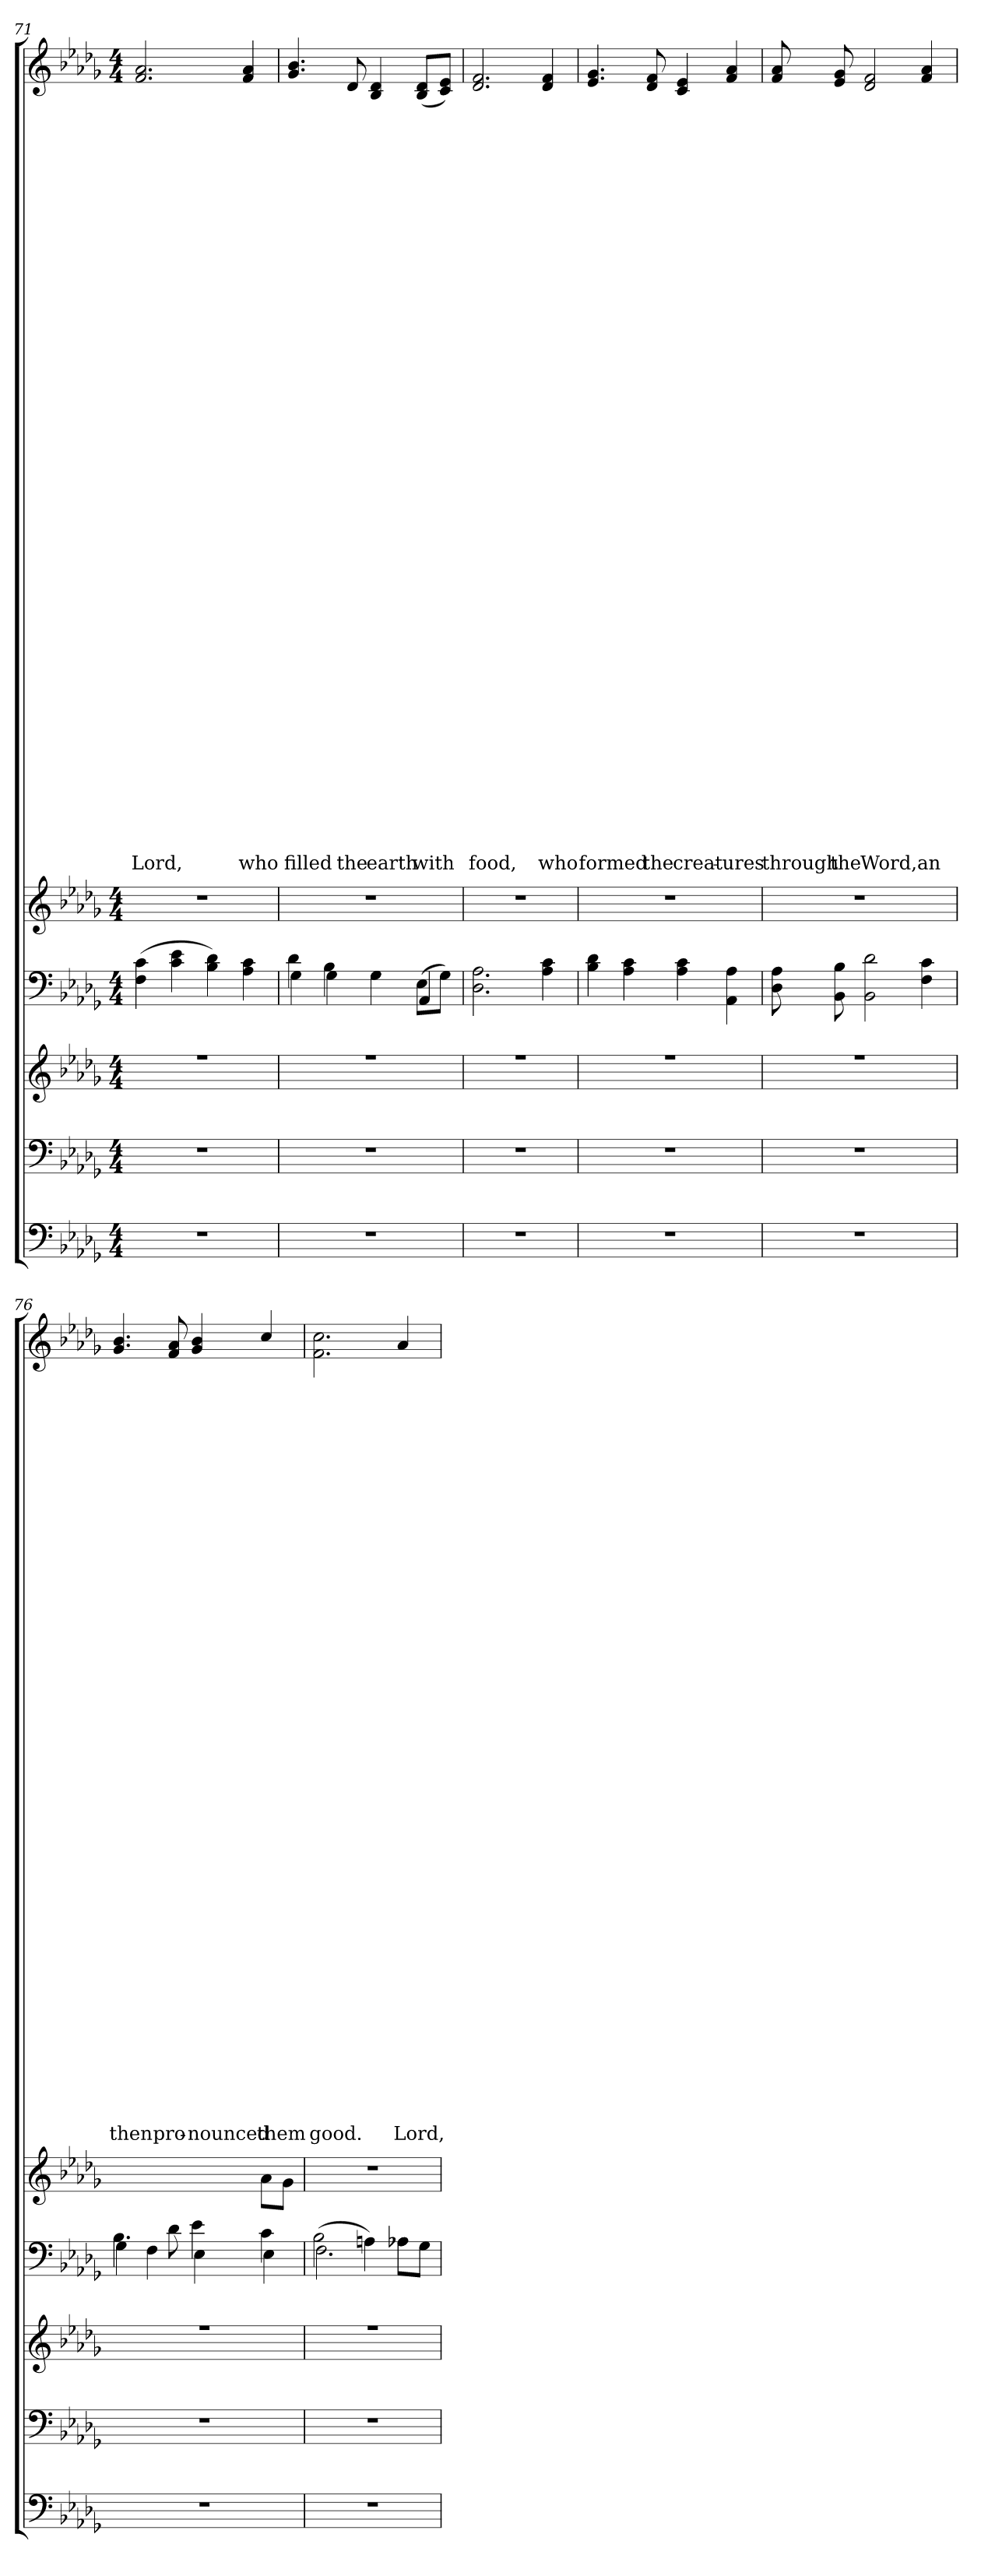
**kern	**kern	**kern	**kern	**kern	**kern	**text	**text	**text	**text	**text	**text	**text	**text	**text	**text	**text	**text	**text	**text	**text	**text	**text	**text	**text	**text	**text	**text	**text	**text	**text	**text	**text	**text	**text	**text	**text	**text	**text	**text	**text	**text	**text	**text	**text	**text	**text
*part6	*part5	*part4	*part3	*part2	*part1	*part1	*part1	*part1	*part1	*part1	*part1	*part1	*part1	*part1	*part1	*part1	*part1	*part1	*part1	*part1	*part1	*part1	*part1	*part1	*part1	*part1	*part1	*part1	*part1	*part1	*part1	*part1	*part1	*part1	*part1	*part1	*part1	*part1	*part1	*part1	*part1	*part1	*part1	*part1	*part1	*part1
*staff6	*staff5	*staff4	*staff3	*staff2	*staff1	*staff1	*staff1	*staff1	*staff1	*staff1	*staff1	*staff1	*staff1	*staff1	*staff1	*staff1	*staff1	*staff1	*staff1	*staff1	*staff1	*staff1	*staff1	*staff1	*staff1	*staff1	*staff1	*staff1	*staff1	*staff1	*staff1	*staff1	*staff1	*staff1	*staff1	*staff1	*staff1	*staff1	*staff1	*staff1	*staff1	*staff1	*staff1	*staff1	*staff1	*staff1
*clefF4	*clefF4	*clefG2	*clefF4	*clefG2	*clefG2	*	*	*	*	*	*	*	*	*	*	*	*	*	*	*	*	*	*	*	*	*	*	*	*	*	*	*	*	*	*	*	*	*	*	*	*	*	*	*	*	*
*k[b-e-a-d-g-]	*k[b-e-a-d-g-]	*k[b-e-a-d-g-]	*k[b-e-a-d-g-]	*k[b-e-a-d-g-]	*k[b-e-a-d-g-]	*	*	*	*	*	*	*	*	*	*	*	*	*	*	*	*	*	*	*	*	*	*	*	*	*	*	*	*	*	*	*	*	*	*	*	*	*	*	*	*	*
*D-:	*D-:	*D-:	*D-:	*D-:	*D-:	*	*	*	*	*	*	*	*	*	*	*	*	*	*	*	*	*	*	*	*	*	*	*	*	*	*	*	*	*	*	*	*	*	*	*	*	*	*	*	*	*
*M4/4	*M4/4	*M4/4	*M4/4	*M4/4	*M4/4	*	*	*	*	*	*	*	*	*	*	*	*	*	*	*	*	*	*	*	*	*	*	*	*	*	*	*	*	*	*	*	*	*	*	*	*	*	*	*	*	*
=71	=71	=71	=71	=71	=71	=71	=71	=71	=71	=71	=71	=71	=71	=71	=71	=71	=71	=71	=71	=71	=71	=71	=71	=71	=71	=71	=71	=71	=71	=71	=71	=71	=71	=71	=71	=71	=71	=71	=71	=71	=71	=71	=71	=71	=71	=71
*	*^	*^	*^	*	*	*	*	*	*	*	*	*	*	*	*	*	*	*	*	*	*	*	*	*	*	*	*	*	*	*	*	*	*	*	*	*	*	*	*	*	*	*	*	*	*	*
!	!	!	!	!	!	!	!	!	!	!	!	!	!	!	!	!	!	!	!	!	!	!	!	!	!	!	!	!	!	!	!	!	!	!	!	!	!	!	!	!	!	!	!	!	!	!	!	!	!LO:LY:b
1rF	1rF	1ryy	1r	1ryy	(>4F\ 4c\	1ryy	1r	2.f/ 2.a-/	.	.	.	.	.	.	.	.	.	.	.	.	.	.	.	.	.	.	.	.	.	.	.	.	.	.	.	.	.	.	.	.	.	.	.	.	.	.	.	.	Lord,
.	.	.	.	.	4c\ 4e-\	.	.	.	.	.	.	.	.	.	.	.	.	.	.	.	.	.	.	.	.	.	.	.	.	.	.	.	.	.	.	.	.	.	.	.	.	.	.	.	.	.	.	.	.
.	.	.	.	.	4B-\ 4d-\)	.	.	.	.	.	.	.	.	.	.	.	.	.	.	.	.	.	.	.	.	.	.	.	.	.	.	.	.	.	.	.	.	.	.	.	.	.	.	.	.	.	.	.	.
!	!	!	!	!	!	!	!	!	!	!	!	!	!	!	!	!	!	!	!	!	!	!	!	!	!	!	!	!	!	!	!	!	!	!	!	!	!	!	!	!	!	!	!	!	!	!	!	!	!LO:LY:b
.	.	.	.	.	4A-\ 4c\	.	.	4f/ 4a-/	.	.	.	.	.	.	.	.	.	.	.	.	.	.	.	.	.	.	.	.	.	.	.	.	.	.	.	.	.	.	.	.	.	.	.	.	.	.	.	.	who
=72	=72	=72	=72	=72	=72	=72	=72	=72	=72	=72	=72	=72	=72	=72	=72	=72	=72	=72	=72	=72	=72	=72	=72	=72	=72	=72	=72	=72	=72	=72	=72	=72	=72	=72	=72	=72	=72	=72	=72	=72	=72	=72	=72	=72	=72	=72	=72	=72	=72
!	!	!	!	!	!	!	!	!	!	!	!	!	!	!	!	!	!	!	!	!	!	!	!	!	!	!	!	!	!	!	!	!	!	!	!	!	!	!	!	!	!	!	!	!	!	!	!	!	!LO:LY:b
1rF	1rF	1ryy	1r	1ryy	4d-\	4G-\	1r	4.g-/ 4.b-/	.	.	.	.	.	.	.	.	.	.	.	.	.	.	.	.	.	.	.	.	.	.	.	.	.	.	.	.	.	.	.	.	.	.	.	.	.	.	.	.	filled
.	.	.	.	.	4B-\	4G-\	.	.	.	.	.	.	.	.	.	.	.	.	.	.	.	.	.	.	.	.	.	.	.	.	.	.	.	.	.	.	.	.	.	.	.	.	.	.	.	.	.	.	.
!	!	!	!	!	!	!	!	!	!	!	!	!	!	!	!	!	!	!	!	!	!	!	!	!	!	!	!	!	!	!	!	!	!	!	!	!	!	!	!	!	!	!	!	!	!	!	!	!	!LO:LY:b
.	.	.	.	.	.	.	.	8d-/	.	.	.	.	.	.	.	.	.	.	.	.	.	.	.	.	.	.	.	.	.	.	.	.	.	.	.	.	.	.	.	.	.	.	.	.	.	.	.	.	the
!	!	!	!	!	!	!	!	!	!	!	!	!	!	!	!	!	!	!	!	!	!	!	!	!	!	!	!	!	!	!	!	!	!	!	!	!	!	!	!	!	!	!	!	!	!	!	!	!	!LO:LY:b
.	.	.	.	.	4G-\	4G-\	.	4B-/ 4d-/	.	.	.	.	.	.	.	.	.	.	.	.	.	.	.	.	.	.	.	.	.	.	.	.	.	.	.	.	.	.	.	.	.	.	.	.	.	.	.	.	earth
!	!	!	!	!	!	!	!	!	!	!	!	!	!	!	!	!	!	!	!	!	!	!	!	!	!	!	!	!	!	!	!	!	!	!	!	!	!	!	!	!	!	!	!	!	!	!	!	!	!LO:LY:b
.	.	.	.	.	(>8E-\L	4AA-/	.	(<8B-/ 8d-/L	.	.	.	.	.	.	.	.	.	.	.	.	.	.	.	.	.	.	.	.	.	.	.	.	.	.	.	.	.	.	.	.	.	.	.	.	.	.	.	.	with
.	.	.	.	.	8G-\J)	.	.	8c/ 8e-/J)	.	.	.	.	.	.	.	.	.	.	.	.	.	.	.	.	.	.	.	.	.	.	.	.	.	.	.	.	.	.	.	.	.	.	.	.	.	.	.	.	.
=73	=73	=73	=73	=73	=73	=73	=73	=73	=73	=73	=73	=73	=73	=73	=73	=73	=73	=73	=73	=73	=73	=73	=73	=73	=73	=73	=73	=73	=73	=73	=73	=73	=73	=73	=73	=73	=73	=73	=73	=73	=73	=73	=73	=73	=73	=73	=73	=73	=73
!	!	!	!	!	!	!	!	!	!	!	!	!	!	!	!	!	!	!	!	!	!	!	!	!	!	!	!	!	!	!	!	!	!	!	!	!	!	!	!	!	!	!	!	!	!	!	!	!	!LO:LY:b
1rF	1rF	1ryy	1r	1ryy	2.D-\ 2.A-\	1ryy	1r	2.d-/ 2.f/	.	.	.	.	.	.	.	.	.	.	.	.	.	.	.	.	.	.	.	.	.	.	.	.	.	.	.	.	.	.	.	.	.	.	.	.	.	.	.	.	food,
!	!	!	!	!	!	!	!	!	!	!	!	!	!	!	!	!	!	!	!	!	!	!	!	!	!	!	!	!	!	!	!	!	!	!	!	!	!	!	!	!	!	!	!	!	!	!	!	!	!LO:LY:b
.	.	.	.	.	4A-\ 4c\	.	.	4d-/ 4f/	.	.	.	.	.	.	.	.	.	.	.	.	.	.	.	.	.	.	.	.	.	.	.	.	.	.	.	.	.	.	.	.	.	.	.	.	.	.	.	.	who
!!LO:PB:g=z
=74	=74	=74	=74	=74	=74	=74	=74	=74	=74	=74	=74	=74	=74	=74	=74	=74	=74	=74	=74	=74	=74	=74	=74	=74	=74	=74	=74	=74	=74	=74	=74	=74	=74	=74	=74	=74	=74	=74	=74	=74	=74	=74	=74	=74	=74	=74	=74	=74	=74
!	!	!	!	!	!	!	!	!	!	!	!	!	!	!	!	!	!	!	!	!	!	!	!	!	!	!	!	!	!	!	!	!	!	!	!	!	!	!	!	!	!	!	!	!	!	!	!	!	!LO:LY:b
1rF	1rF	1ryy	1r	1ryy	4B-\ 4d-\	1ryy	1r	4.e-/ 4.g-/	.	.	.	.	.	.	.	.	.	.	.	.	.	.	.	.	.	.	.	.	.	.	.	.	.	.	.	.	.	.	.	.	.	.	.	.	.	.	.	.	formed
.	.	.	.	.	4A-\ 4c\	.	.	.	.	.	.	.	.	.	.	.	.	.	.	.	.	.	.	.	.	.	.	.	.	.	.	.	.	.	.	.	.	.	.	.	.	.	.	.	.	.	.	.	.
!	!	!	!	!	!	!	!	!	!	!	!	!	!	!	!	!	!	!	!	!	!	!	!	!	!	!	!	!	!	!	!	!	!	!	!	!	!	!	!	!	!	!	!	!	!	!	!	!	!LO:LY:b
.	.	.	.	.	.	.	.	8d-/ 8f/	.	.	.	.	.	.	.	.	.	.	.	.	.	.	.	.	.	.	.	.	.	.	.	.	.	.	.	.	.	.	.	.	.	.	.	.	.	.	.	.	the
!	!	!	!	!	!	!	!	!	!	!	!	!	!	!	!	!	!	!	!	!	!	!	!	!	!	!	!	!	!	!	!	!	!	!	!	!	!	!	!	!	!	!	!	!	!	!	!	!	!LO:LY:b
.	.	.	.	.	4A-\ 4c\	.	.	4c/ 4e-/	.	.	.	.	.	.	.	.	.	.	.	.	.	.	.	.	.	.	.	.	.	.	.	.	.	.	.	.	.	.	.	.	.	.	.	.	.	.	.	.	creat-
!	!	!	!	!	!	!	!	!	!	!	!	!	!	!	!	!	!	!	!	!	!	!	!	!	!	!	!	!	!	!	!	!	!	!	!	!	!	!	!	!	!	!	!	!	!	!	!	!	!LO:LY:b
.	.	.	.	.	4AA-\ 4A-\	.	.	4f/ 4a-/	.	.	.	.	.	.	.	.	.	.	.	.	.	.	.	.	.	.	.	.	.	.	.	.	.	.	.	.	.	.	.	.	.	.	.	.	.	.	.	.	-ures
=75	=75	=75	=75	=75	=75	=75	=75	=75	=75	=75	=75	=75	=75	=75	=75	=75	=75	=75	=75	=75	=75	=75	=75	=75	=75	=75	=75	=75	=75	=75	=75	=75	=75	=75	=75	=75	=75	=75	=75	=75	=75	=75	=75	=75	=75	=75	=75	=75	=75
!	!	!	!	!	!	!	!	!	!	!	!	!	!	!	!	!	!	!	!	!	!	!	!	!	!	!	!	!	!	!	!	!	!	!	!	!	!	!	!	!	!	!	!	!	!	!	!	!	!LO:LY:b
1rF	1rF	1ryy	1r	1ryy	8D-\ 8A-\	1ryy	1r	8f/ 8a-/	.	.	.	.	.	.	.	.	.	.	.	.	.	.	.	.	.	.	.	.	.	.	.	.	.	.	.	.	.	.	.	.	.	.	.	.	.	.	.	.	through
!	!	!	!	!	!	!	!	!	!	!	!	!	!	!	!	!	!	!	!	!	!	!	!	!	!	!	!	!	!	!	!	!	!	!	!	!	!	!	!	!	!	!	!	!	!	!	!	!	!LO:LY:b
.	.	.	.	.	8BB-\ 8B-\	.	.	8e-/ 8g-/	.	.	.	.	.	.	.	.	.	.	.	.	.	.	.	.	.	.	.	.	.	.	.	.	.	.	.	.	.	.	.	.	.	.	.	.	.	.	.	.	the
!	!	!	!	!	!	!	!	!	!	!	!	!	!	!	!	!	!	!	!	!	!	!	!	!	!	!	!	!	!	!	!	!	!	!	!	!	!	!	!	!	!	!	!	!	!	!	!	!	!LO:LY:b
.	.	.	.	.	2BB-\ 2d-\	.	.	2d-/ 2f/	.	.	.	.	.	.	.	.	.	.	.	.	.	.	.	.	.	.	.	.	.	.	.	.	.	.	.	.	.	.	.	.	.	.	.	.	.	.	.	.	Word,
!	!	!	!	!	!	!	!	!	!	!	!	!	!	!	!	!	!	!	!	!	!	!	!	!	!	!	!	!	!	!	!	!	!	!	!	!	!	!	!	!	!	!	!	!	!	!	!	!	!LO:LY:b
.	.	.	.	.	4F\ 4c\	.	.	4f/ 4a-/	.	.	.	.	.	.	.	.	.	.	.	.	.	.	.	.	.	.	.	.	.	.	.	.	.	.	.	.	.	.	.	.	.	.	.	.	.	.	.	.	an
=76	=76	=76	=76	=76	=76	=76	=76	=76	=76	=76	=76	=76	=76	=76	=76	=76	=76	=76	=76	=76	=76	=76	=76	=76	=76	=76	=76	=76	=76	=76	=76	=76	=76	=76	=76	=76	=76	=76	=76	=76	=76	=76	=76	=76	=76	=76	=76	=76	=76
!	!	!	!	!	!	!	!	!	!	!	!	!	!	!	!	!	!	!	!	!	!	!	!	!	!	!	!	!	!	!	!	!	!	!	!	!	!	!	!	!	!	!	!	!	!	!	!	!	!LO:LY:b
1rF	1rF	1ryy	1r	1ryy	4.B-\	4G-\	2.ryy	4.g-/ 4.b-/	.	.	.	.	.	.	.	.	.	.	.	.	.	.	.	.	.	.	.	.	.	.	.	.	.	.	.	.	.	.	.	.	.	.	.	.	.	.	.	.	then
.	.	.	.	.	.	4F\	.	.	.	.	.	.	.	.	.	.	.	.	.	.	.	.	.	.	.	.	.	.	.	.	.	.	.	.	.	.	.	.	.	.	.	.	.	.	.	.	.	.	.
!	!	!	!	!	!	!	!	!	!	!	!	!	!	!	!	!	!	!	!	!	!	!	!	!	!	!	!	!	!	!	!	!	!	!	!	!	!	!	!	!	!	!	!	!	!	!	!	!	!LO:LY:b
.	.	.	.	.	8d-\	.	.	8f/ 8a-/	.	.	.	.	.	.	.	.	.	.	.	.	.	.	.	.	.	.	.	.	.	.	.	.	.	.	.	.	.	.	.	.	.	.	.	.	.	.	.	.	pro-
!	!	!	!	!	!	!	!	!	!	!	!	!	!	!	!	!	!	!	!	!	!	!	!	!	!	!	!	!	!	!	!	!	!	!	!	!	!	!	!	!	!	!	!	!	!	!	!	!	!LO:LY:b
.	.	.	.	.	4e-\	4E-\	.	4g-/ 4b-/	.	.	.	.	.	.	.	.	.	.	.	.	.	.	.	.	.	.	.	.	.	.	.	.	.	.	.	.	.	.	.	.	.	.	.	.	.	.	.	.	-nounced
!	!	!	!	!	!	!	!	!	!	!	!	!	!	!	!	!	!	!	!	!	!	!	!	!	!	!	!	!	!	!	!	!	!	!	!	!	!	!	!	!	!	!	!	!	!	!	!	!	!LO:LY:b
.	.	.	.	.	4c\	4E-\	8a-\L	4cc/	.	.	.	.	.	.	.	.	.	.	.	.	.	.	.	.	.	.	.	.	.	.	.	.	.	.	.	.	.	.	.	.	.	.	.	.	.	.	.	.	them
.	.	.	.	.	.	.	8g-\J	.	.	.	.	.	.	.	.	.	.	.	.	.	.	.	.	.	.	.	.	.	.	.	.	.	.	.	.	.	.	.	.	.	.	.	.	.	.	.	.	.	.
=77	=77	=77	=77	=77	=77	=77	=77	=77	=77	=77	=77	=77	=77	=77	=77	=77	=77	=77	=77	=77	=77	=77	=77	=77	=77	=77	=77	=77	=77	=77	=77	=77	=77	=77	=77	=77	=77	=77	=77	=77	=77	=77	=77	=77	=77	=77	=77	=77	=77
!	!	!	!	!	!	!	!	!	!	!	!	!	!	!	!	!	!	!	!	!	!	!	!	!	!	!	!	!	!	!	!	!	!	!	!	!	!	!	!	!	!	!	!	!	!	!	!	!	!LO:LY:b
1rF	1rF	1ryy	1r	1ryy	(>2B-\	2.F\	1r	2.f\ 2.cc\	.	.	.	.	.	.	.	.	.	.	.	.	.	.	.	.	.	.	.	.	.	.	.	.	.	.	.	.	.	.	.	.	.	.	.	.	.	.	.	.	good.
.	.	.	.	.	4An\)	.	.	.	.	.	.	.	.	.	.	.	.	.	.	.	.	.	.	.	.	.	.	.	.	.	.	.	.	.	.	.	.	.	.	.	.	.	.	.	.	.	.	.	.
!	!	!	!	!	!	!	!	!	!	!	!	!	!	!	!	!	!	!	!	!	!	!	!	!	!	!	!	!	!	!	!	!	!	!	!	!	!	!	!	!	!	!	!	!	!	!	!	!	!LO:LY:b
.	.	.	.	.	4A-X\	8A-X\L	.	4a-/	.	.	.	.	.	.	.	.	.	.	.	.	.	.	.	.	.	.	.	.	.	.	.	.	.	.	.	.	.	.	.	.	.	.	.	.	.	.	.	.	Lord,
.	.	.	.	.	.	8G-\J	.	.	.	.	.	.	.	.	.	.	.	.	.	.	.	.	.	.	.	.	.	.	.	.	.	.	.	.	.	.	.	.	.	.	.	.	.	.	.	.	.	.	.
*	*v	*v	*	*	*v	*v	*	*	*	*	*	*	*	*	*	*	*	*	*	*	*	*	*	*	*	*	*	*	*	*	*	*	*	*	*	*	*	*	*	*	*	*	*	*	*	*	*	*	*
*	*	*v	*v	*	*	*	*	*	*	*	*	*	*	*	*	*	*	*	*	*	*	*	*	*	*	*	*	*	*	*	*	*	*	*	*	*	*	*	*	*	*	*	*	*	*	*	*
=	=	=	=	=	=	=	=	=	=	=	=	=	=	=	=	=	=	=	=	=	=	=	=	=	=	=	=	=	=	=	=	=	=	=	=	=	=	=	=	=	=	=	=	=	=	=
*-	*-	*-	*-	*-	*-	*-	*-	*-	*-	*-	*-	*-	*-	*-	*-	*-	*-	*-	*-	*-	*-	*-	*-	*-	*-	*-	*-	*-	*-	*-	*-	*-	*-	*-	*-	*-	*-	*-	*-	*-	*-	*-	*-	*-	*-	*-
